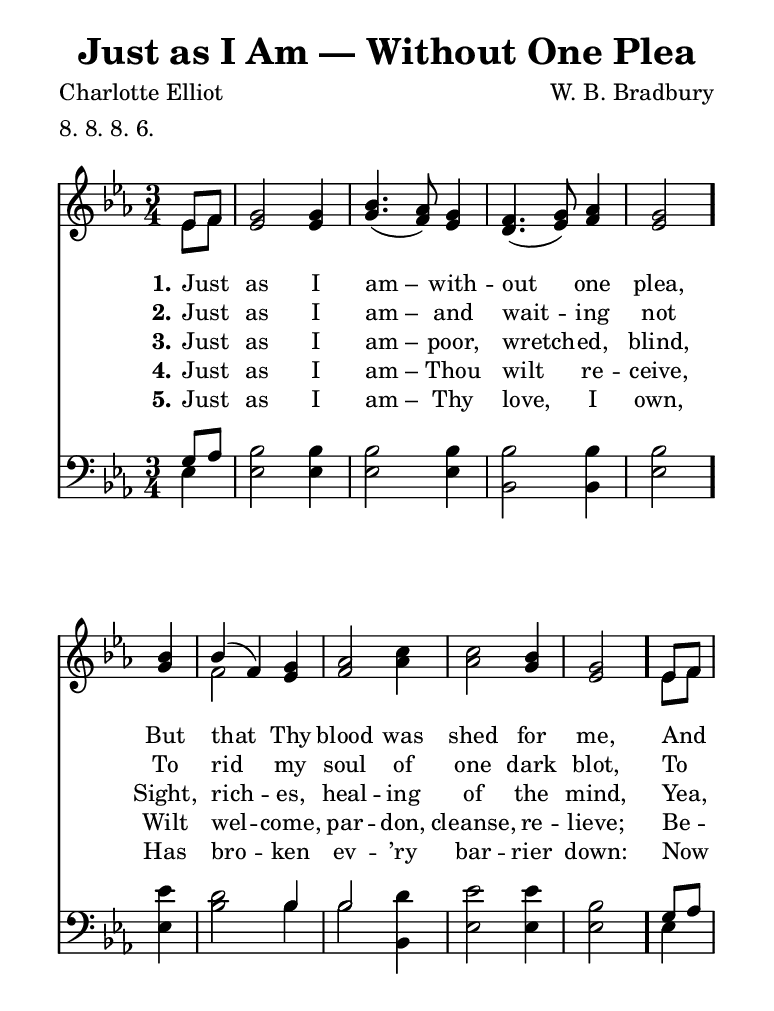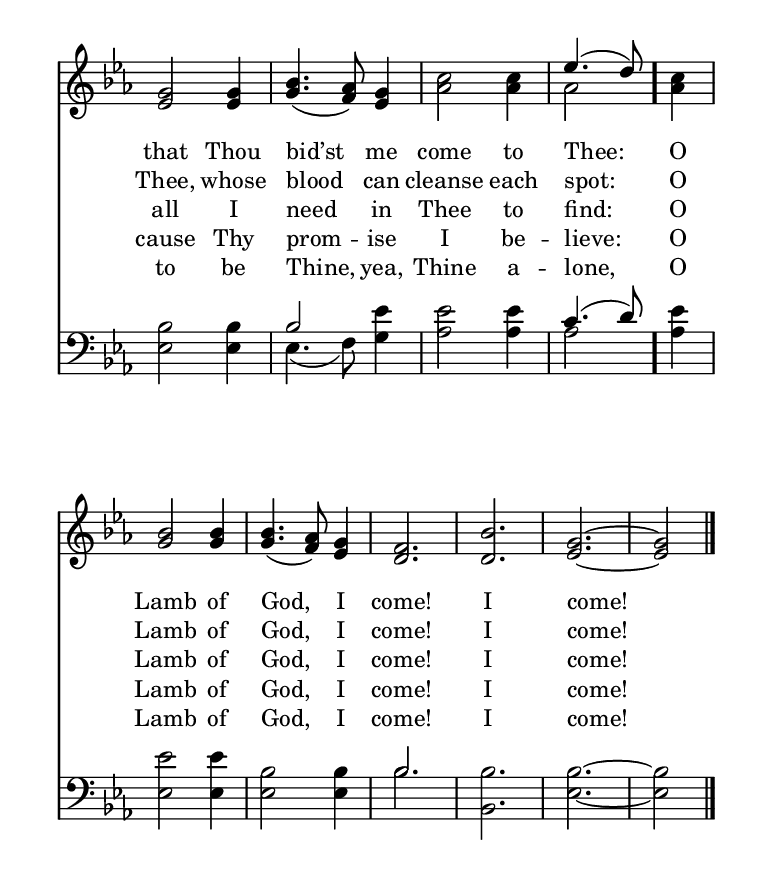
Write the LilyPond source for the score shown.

\include "common/global.ily"
\paper {
  \include "common/paper.ily"
  ragged-bottom = ##t
  ragged-last-bottom = ##t
  systems-per-page = ##f
  system-system-spacing.padding = 11
}

\header{
  %gospel
  hymnnumber = "44"
  title = "Just as I Am — Without One Plea"
  tunename = "Woodworth"
  meter = "8. 8. 8. 6."
  poet = "Charlotte Elliot"
  composer = "W. B. Bradbury"
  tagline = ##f
}

% for fermata in MIDI
ta = { \tempo 4=80 }
tb = { \tempo 4=40 }

patternAA = { c8[ c8] | c2 c4 | c4.( c8) c4 | c4.( c8) c4 | c2       }
patternAB = { c8[ c8] | c2 c4 | c2       c4 | c2       c4 | c2       }
patternAC = { c4      | c2 c4 | c2       c4 | c2       c4 | c2       }
patternAD = { c8[ c8] | c2 c4 | c4.( c8) c4 | c2       c4 | c4.( c8) }
patternAE = { c8[ c8] | c2 c4 | c4.( c8) c4 | c2       c4 | c2       }
patternAF = { c8[ c8] | c2 c4 | c2       c4 | c2       c4 | c4.( c8) }
patternAG = { c4      | c2 c4 | c4.( c8) c4 | c2       c4 | c2       }
patternBA = { c4 | c4( c4) c4 | c2 c4 | c2 c4 | c2 }
patternBB = { c4 | c2      c4 | c2 c4 | c2 c4 | c2 }
patternCA = { c4 | c2 c4 | c4.( c8) c4 | c2. | c2. | c2. ~ | c2 }
patternCB = { c4 | c2 c4 | c2       c4 | c2. | c2. | c2. ~ | c2 }

global = {
  \include "common/overrides.ily"
  \override Staff.TimeSignature.style = #'numbered
  \time 3/4
  \override Score.MetronomeMark.transparent = ##t % hide all fermata changes too
  \ta
  \key ees \major
  \partial 4
  \autoBeamOff
}

notesSoprano = {
\global
\relative c' {

  \changePitch \patternAA { ees f | g g | bes aes g | f g aes | g }
  \changePitch \patternBA { bes | bes f g | aes c | c bes | g }
  \changePitch \patternAD { ees f | g g | bes aes g | c c | ees d }
  \changePitch \patternCA { c | bes bes | bes aes g | f | bes | g | g }

  \bar "|."

}
}

notesAlto = {
\global
\relative e' {

  \changePitch \patternAA { ees f | ees ees | g f ees | d ees f | ees }
  \changePitch \patternBB { g | f ees | f aes | aes g | ees }
  \changePitch \patternAE { ees f | ees ees | g f ees | aes aes | aes }
  \changePitch \patternCA { aes | g g | g f ees | d | d | ees | ees }

}
}

notesTenor = {
\global
\relative a {

  \changePitch \patternAB { g aes | bes bes | bes bes | bes bes | bes }
  \changePitch \patternBB { ees | d bes | bes d | ees ees | bes }
  \changePitch \patternAF { g aes | bes bes | bes ees | ees ees | c d }
  \changePitch \patternCB { ees | ees ees | bes bes | bes | bes | bes | bes }

}
}

notesBass = {
\global
\relative f {

  \changePitch \patternAC { ees | ees ees | ees ees | bes bes | ees }
  \changePitch \patternBB { ees | bes' bes | bes bes, | ees ees | ees }
  \changePitch \patternAG { ees | ees ees | ees f g | aes aes | aes }
  \changePitch \patternCB { aes | ees ees | ees ees | bes' bes, | ees | ees }

}
}

wordsA = \lyricmode {
\set stanza = "1."

Just as I am_– with -- out one plea, \bar "."
But that Thy blood was shed for me, \bar "." \eogbreak
And that Thou bid’st me come to Thee: \bar "."
O Lamb of God, I come! I come! \bar "." \eogbreak

}

wordsB = \lyricmode {
\set stanza = "2."

Just as I am_– and wait -- ing not
To rid my soul of one dark blot,
To Thee, whose blood can cleanse each spot:
O Lamb of God, I come! I come!

}

wordsC = \lyricmode {
\set stanza = "3."

Just as I am_– poor, wretch -- ed, blind,
Sight, rich -- es, heal -- ing of the mind,
Yea, all I need in Thee to find:
O Lamb of God, I come! I come!

}

wordsD = \lyricmode {
\set stanza = "4."

Just as I am_– Thou wilt re -- ceive,
Wilt wel -- come, par -- don, cleanse, re -- lieve;
Be -- cause Thy prom -- ise I be -- lieve:
O Lamb of God, I come! I come!

}

wordsE = \lyricmode {
\set stanza = "5."

Just as I am_– Thy love, I own,
Has bro -- ken ev -- ’ry bar -- rier down:
Now to be Thine, yea, Thine a -- lone,
O Lamb of God, I come! I come!

}

\score {
  \context ChoirStaff <<
    \context Staff = upper <<
      \set Staff.autoBeaming = ##f
      \set ChoirStaff.systemStartDelimiter = #'SystemStartBar
      \set ChoirStaff.printPartCombineTexts = ##f
      \partcombine #'(2 . 11) \notesSoprano \notesAlto
      \context NullVoice = sopranos { \voiceOne << \notesSoprano >> }
      \context Lyrics = one   \lyricsto sopranos \wordsA
      \context Lyrics = two   \lyricsto sopranos \wordsB
      \context Lyrics = three \lyricsto sopranos \wordsC
      \context Lyrics = four  \lyricsto sopranos \wordsD
      \context Lyrics = five  \lyricsto sopranos \wordsE
    >>
    \context Staff = men <<
      \set Staff.autoBeaming = ##f
      \clef bass
      \set ChoirStaff.printPartCombineTexts = ##f
      \partcombine #'(2 . 11) \notesTenor \notesBass
    >>
  >>
  \layout {
    \include "common/layout.ily"
  }
  #(cond ((ly:get-option 'eog-midi-permitted) #{ \midi{
    \include "common/midi.ily"
  } #}))
}

\version "2.19.49"  % necessary for upgrading to future LilyPond versions.

% vi:set et ts=2 sw=2 ai nocindent syntax=lilypond:
